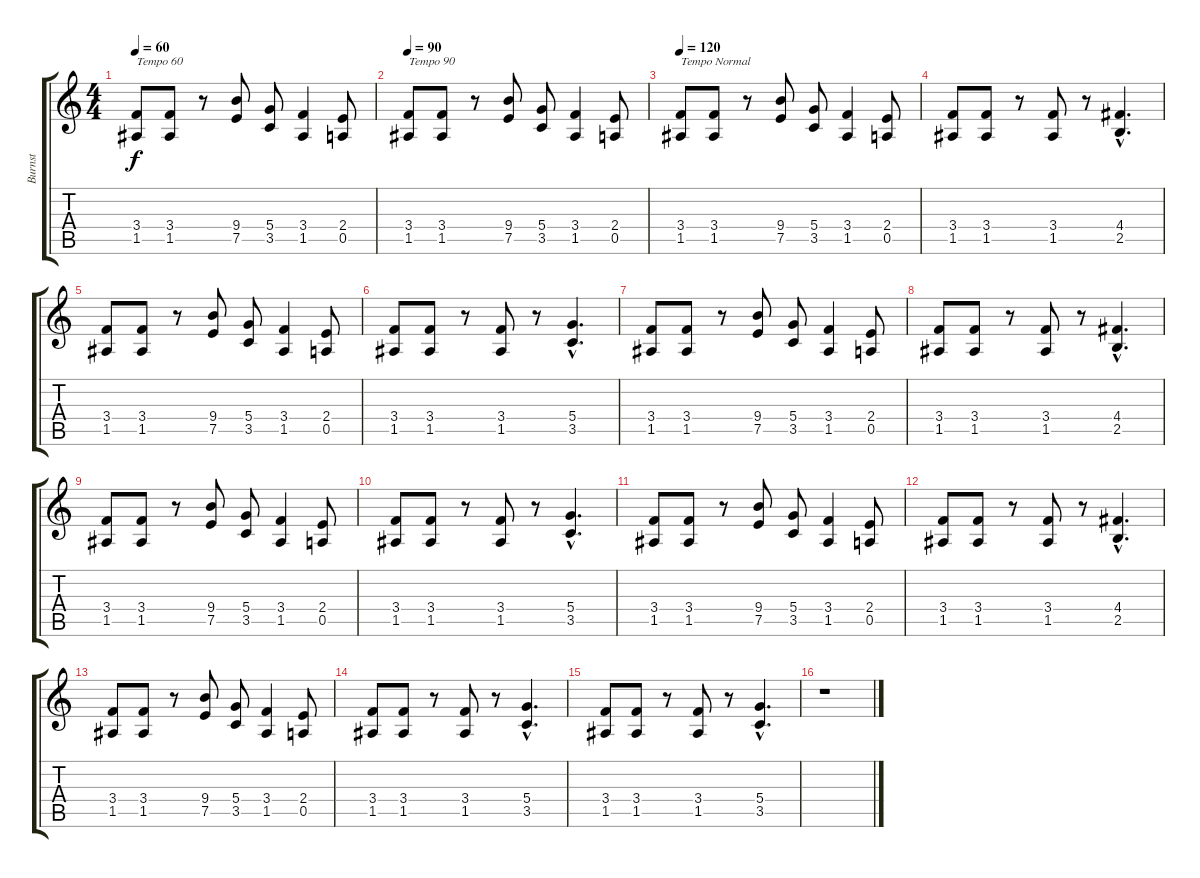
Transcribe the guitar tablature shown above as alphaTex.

\track ("Burnst" "Burnst") {instrument distortionguitar}
\staff {score tabs}
\tuning (E4 B3 G3 D3 A2 D2) {hide}
\ts (4 4)
\tempo 60
\clef g2
\ks c
(3.4 1.5).8{txt "Tempo 60" dy f} (3.4 1.5).8 r.8 (9.4 7.5).8 (5.4 3.5).8 (3.4 1.5).4 (2.4 0.5).8 |
\tempo 90
(3.4 1.5).8{txt "Tempo 90 "} (3.4 1.5).8 r.8 (9.4 7.5).8 (5.4 3.5).8 (3.4 1.5).4 (2.4 0.5).8 |
\tempo 120
(3.4 1.5).8{txt "Tempo Normal"} (3.4 1.5).8 r.8 (9.4 7.5).8 (5.4 3.5).8 (3.4 1.5).4 (2.4 0.5).8 |
(3.4 1.5).8 (3.4 1.5).8 r.8 (3.4 1.5).8 r.8 (4.4{hac} 2.5{hac}).4{d} |
(3.4 1.5).8 (3.4 1.5).8 r.8 (9.4 7.5).8 (5.4 3.5).8 (3.4 1.5).4 (2.4 0.5).8 |
(3.4 1.5).8 (3.4 1.5).8 r.8 (3.4 1.5).8 r.8 (5.4{hac} 3.5{hac}).4{d} |
(3.4 1.5).8 (3.4 1.5).8 r.8 (9.4 7.5).8 (5.4 3.5).8 (3.4 1.5).4 (2.4 0.5).8 |
(3.4 1.5).8 (3.4 1.5).8 r.8 (3.4 1.5).8 r.8 (4.4{hac} 2.5{hac}).4{d} |
(3.4 1.5).8 (3.4 1.5).8 r.8 (9.4 7.5).8 (5.4 3.5).8 (3.4 1.5).4 (2.4 0.5).8 |
(3.4 1.5).8 (3.4 1.5).8 r.8 (3.4 1.5).8 r.8 (5.4{hac} 3.5{hac}).4{d} |
(3.4 1.5).8 (3.4 1.5).8 r.8 (9.4 7.5).8 (5.4 3.5).8 (3.4 1.5).4 (2.4 0.5).8 |
(3.4 1.5).8 (3.4 1.5).8 r.8 (3.4 1.5).8 r.8 (4.4{hac} 2.5{hac}).4{d} |
(3.4 1.5).8 (3.4 1.5).8 r.8 (9.4 7.5).8 (5.4 3.5).8 (3.4 1.5).4 (2.4 0.5).8 |
(3.4 1.5).8 (3.4 1.5).8 r.8 (3.4 1.5).8 r.8 (5.4{hac} 3.5{hac}).4{d} |
(3.4 1.5).8 (3.4 1.5).8 r.8 (3.4 1.5).8 r.8 (5.4{hac} 3.5{hac}).4{d} |
r.1
